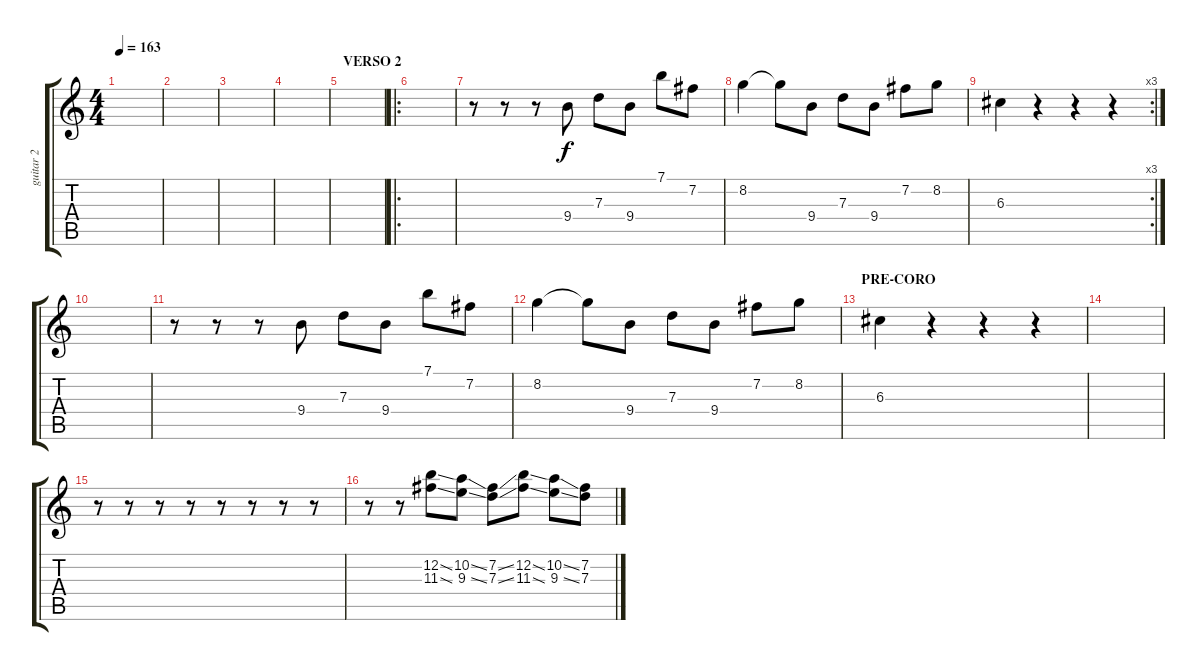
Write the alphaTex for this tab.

\track ("guitar 2" "guitar 2") {instrument distortionguitar}
\staff {score tabs}
\tuning (E4 B3 G3 D3 A2 E2) {hide}
\ts (4 4)
\tempo 163
\clef g2
\ks c
|
|
|
|
\section ("" "VERSO 2")
|
\ro
|
r.8{volume 13 instrument distortionguitar} r.8 r.8 9.4.8 7.3.8 9.4.8 7.1.8 7.2.8 |
8.2.4 8.2{t}.8 9.4.8 7.3.8 9.4.8 7.2.8 8.2.8 |
\rc 3
6.3.4 r.4 r.4 r.4 |
|
r.8 r.8 r.8 9.4.8 7.3.8 9.4.8 7.1.8 7.2.8 |
8.2.4 8.2{t}.8 9.4.8 7.3.8 9.4.8 7.2.8 8.2.8 |
\section ("" "PRE-CORO")
6.3.4 r.4 r.4 r.4 |
|
r.8 r.8 r.8 r.8 r.8 r.8 r.8 r.8 |
r.8 r.8 (12.2{ss} 11.3{ss}).8{volume 8 instrument overdrivenguitar} (10.2{ss} 9.3{ss}).8 (7.2{ss} 7.3{ss}).8 (12.2{ss} 11.3{ss}).8 (10.2{ss} 9.3{ss}).8 (7.2{ss} 7.3{ss}).8
